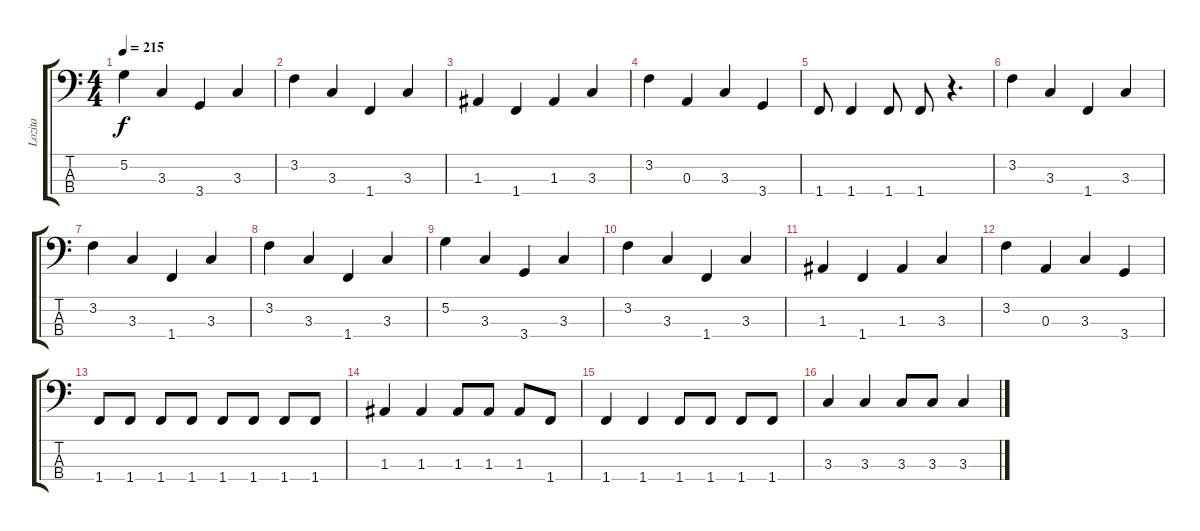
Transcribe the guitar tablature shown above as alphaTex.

\track ("Lozita" "Lozita") {instrument electricbassfinger}
\staff {score tabs}
\tuning (G2 D2 A1 E1) {hide}
\ts (4 4)
\tempo 215
\clef f4
\ks c
5.2.4{dy f} 3.3.4 3.4.4 3.3.4 |
3.2.4 3.3.4 1.4.4 3.3.4 |
1.3.4 1.4.4 1.3.4 3.3.4 |
3.2.4 0.3.4 3.3.4 3.4.4 |
1.4.8 1.4.4 1.4.8 1.4.8 r.4{d} |
3.2.4 3.3.4 1.4.4 3.3.4 |
3.2.4 3.3.4 1.4.4 3.3.4 |
3.2.4 3.3.4 1.4.4 3.3.4 |
5.2.4 3.3.4 3.4.4 3.3.4 |
3.2.4 3.3.4 1.4.4 3.3.4 |
1.3.4 1.4.4 1.3.4 3.3.4 |
3.2.4 0.3.4 3.3.4 3.4.4 |
1.4.8 1.4.8 1.4.8 1.4.8 1.4.8 1.4.8 1.4.8 1.4.8 |
1.3.4 1.3.4 1.3.8 1.3.8 1.3.8 1.4.8 |
1.4.4 1.4.4 1.4.8 1.4.8 1.4.8 1.4.8 |
3.3.4 3.3.4 3.3.8 3.3.8 3.3.4
